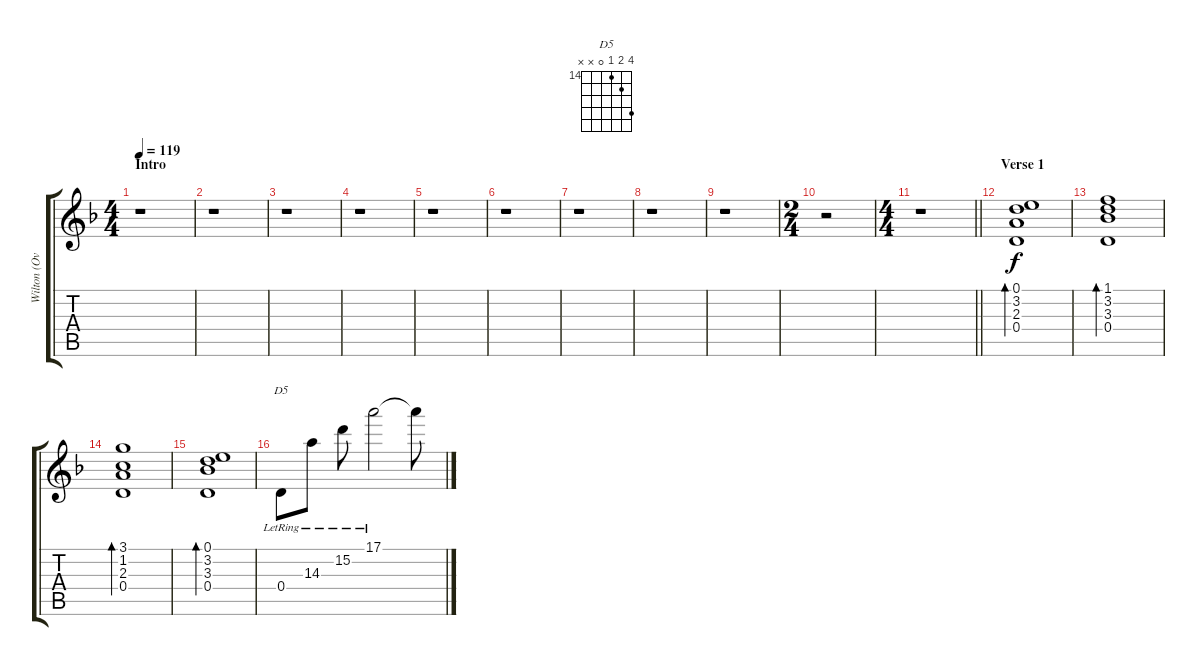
\track ("Wilton (Overdub)" "Wilton (Ov") {instrument acousticguitarsteel}
\staff {score tabs}
\tuning (E4 B3 G3 D3 A2 E2) {hide}
\chord ("D5" 17 15 14 0 x x) {firstfret 14}
\ts (4 4)
\section ("" "Intro")
\tempo 119
\clef g2
\ks dminor
r.1{dy f instrument acousticguitarsteel} |
r.1 |
r.1 |
r.1 |
r.1 |
r.1 |
r.1 |
r.1 |
r.1 |
\ts (2 4)
r.2 |
\ts (4 4)
\barLineRight lightlight
r.1 |
\section ("" "Verse 1")
(0.1 3.2 2.3 0.4).1{bd 240} |
(1.1 3.2 3.3 0.4).1{bd 240} |
(3.1 1.2 2.3 0.4).1{bd 240} |
(0.1 3.2 3.3 0.4).1{bd 240} |
0.4{lr}.8{ch "D5"} 14.3{lr}.8 15.2{lr}.8 17.1{lr}.2 17.1{t}.8
